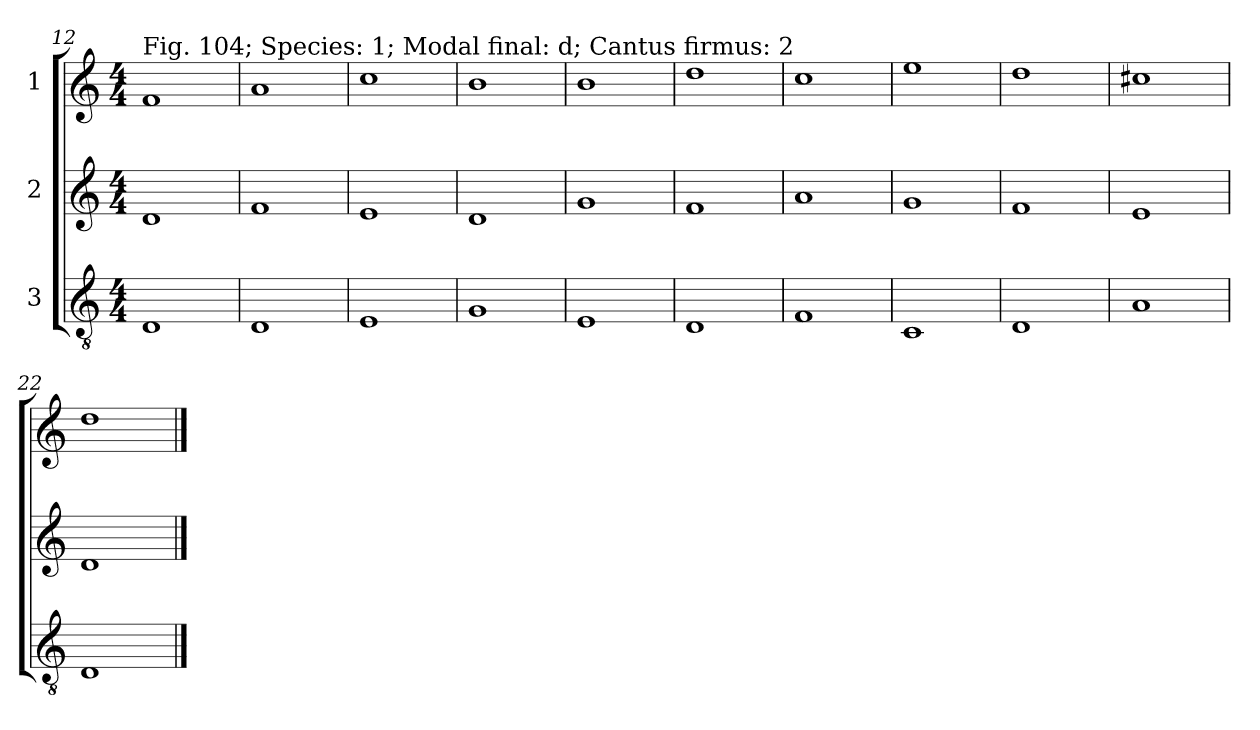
**kern	**kern	**kern
*part3	*part2	*part1
*staff3	*staff2	*staff1
*I"3	*I"2	*I"1
!!LO:LB:g=z
*clefGv2	*clefG2	*clefG2
*k[]	*k[]	*k[]
*M4/4	*M4/4	*M4/4
=12	=12	=12
!	!	!LO:TX:a:t=Fig. 104; Species&colon; 1; Modal final&colon; d; Cantus firmus&colon; 2
1D	1d	1f
=13	=13	=13
1D	1f	1a
=14	=14	=14
1E	1e	1cc
=15	=15	=15
1G	1d	1b
=16	=16	=16
1E	1g	1b
=17	=17	=17
1D	1f	1dd
=18	=18	=18
1F	1a	1cc
=19	=19	=19
1C	1g	1ee
=20	=20	=20
1D	1f	1dd
=21	=21	=21
1A	1e	1cc#X
=22	=22	=22
1D	1d	1dd
==	==	==
*-	*-	*-
